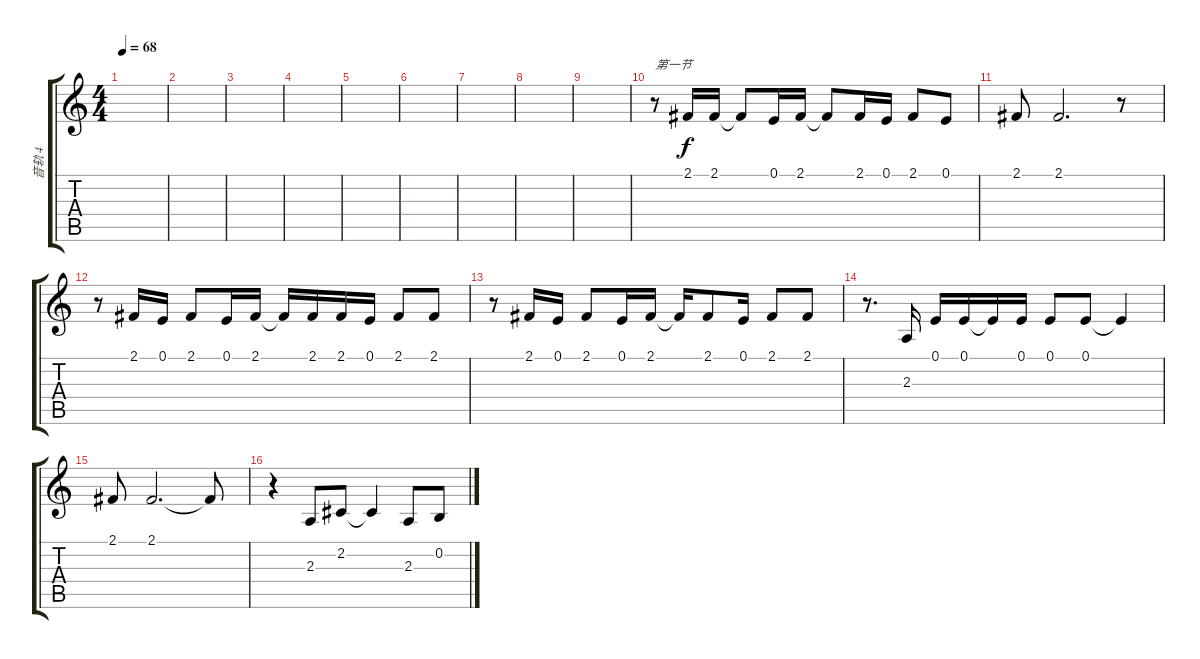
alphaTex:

\track ("音轨 4" "音轨 4") {instrument voiceoohs}
\staff {score tabs}
\tuning (E4 B3 G3 D3 A2 E2) {hide}
\ts (4 4)
\tempo 68
\clef g2
\ks c
|
|
|
|
|
|
|
|
|
r.8{txt "第一节"} 2.1.16{balance 4} 2.1.16 2.1{t}.8 0.1.16 2.1.16 2.1{t}.8 2.1.16 0.1.16 2.1.8 0.1.8 |
2.1.8 2.1.2{d} r.8 |
r.8 2.1.16 0.1.16 2.1.8 0.1.16 2.1.16 2.1{t}.16 2.1.16 2.1.16 0.1.16 2.1.8 2.1.8 |
r.8 2.1.16 0.1.16 2.1.8 0.1.16 2.1.16 2.1{t}.16 2.1.8 0.1.16 2.1.8 2.1.8 |
r.8{d} 2.3.16 0.1.16 0.1.16 0.1{t}.16 0.1.16 0.1.8 0.1.8 0.1{t}.4 |
2.1.8 2.1.2{d} 2.1{t}.8 |
r.4 2.3.8 2.2.8 2.2{t}.4 2.3.8 0.2.8
